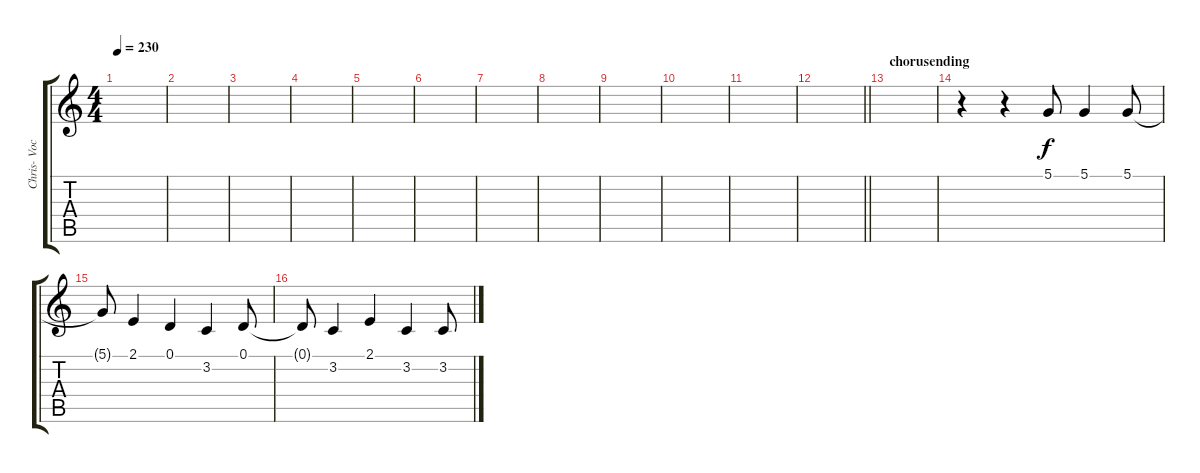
\track ("Chris- Vocals" "Chris- Voc") {instrument oboe}
\staff {score tabs}
\tuning (D4 A3 F3 C3 G2 C2) {hide}
\ts (4 4)
\tempo 230
\clef g2
\ks c
|
|
|
|
|
|
|
|
|
|
|
\barLineRight lightlight
|
\section ("" "chorusending")
|
r.4 r.4 5.1.8{dy f} 5.1.4 5.1.8 |
5.1{t}.8 2.1.4 0.1.4 3.2.4 0.1.8 |
0.1{t}.8 3.2.4 2.1.4 3.2.4 3.2.8
